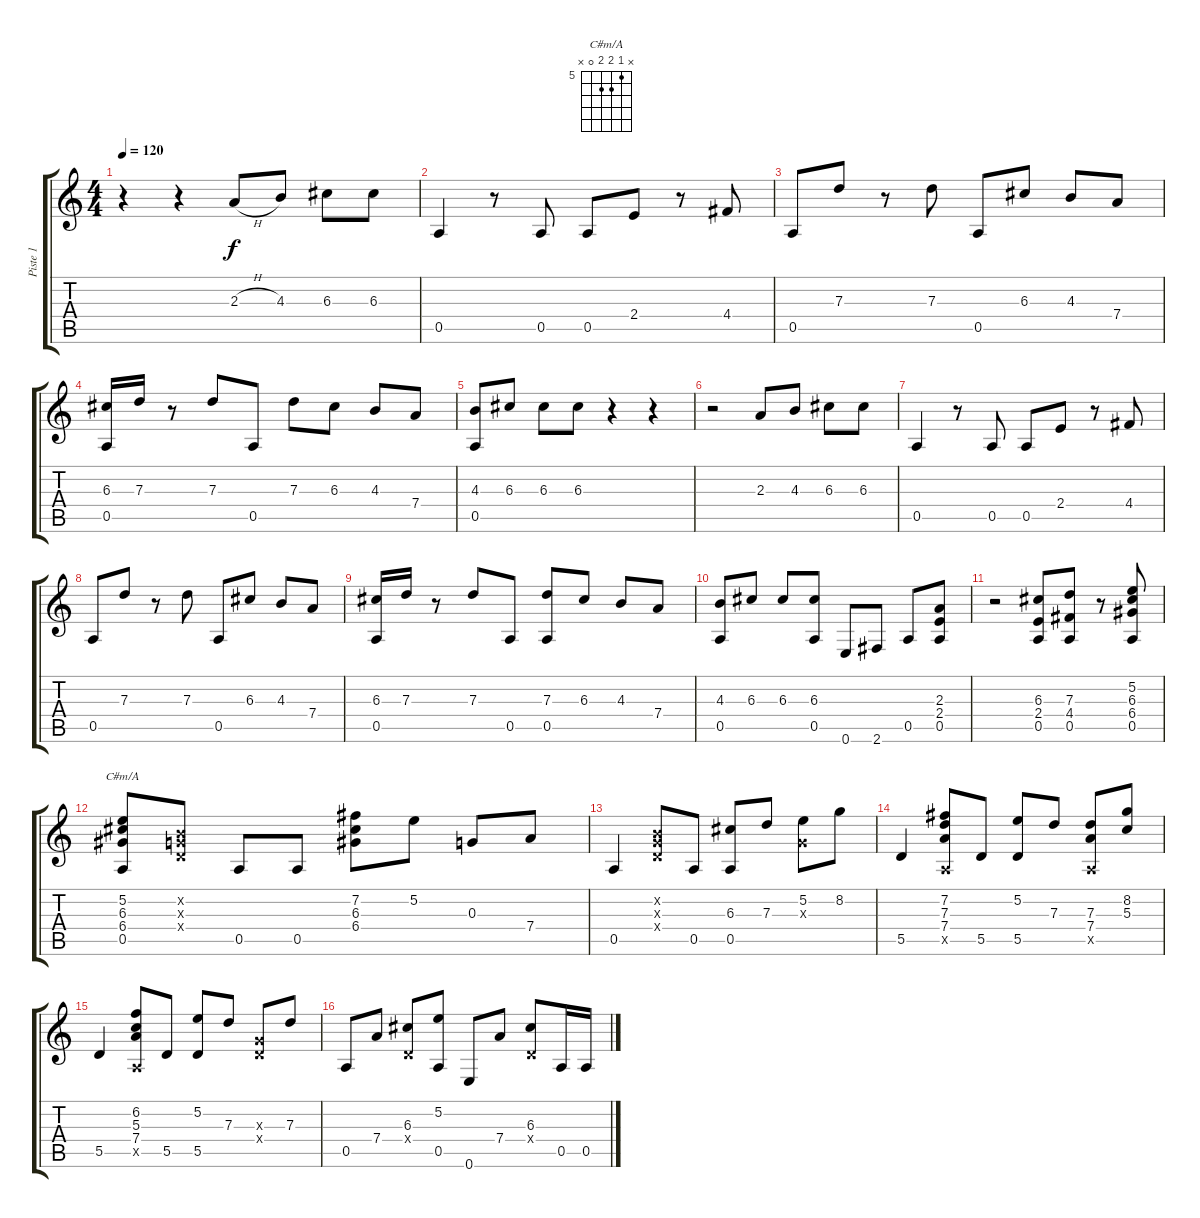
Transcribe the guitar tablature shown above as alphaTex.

\track ("Piste 1" "Piste 1") {instrument acousticguitarnylon}
\staff {score tabs}
\tuning (E4 B3 G3 D3 A2 E2) {hide}
\chord ("C#m/A" x 5 6 6 0 x) {firstfret 5}
\ts (4 4)
\tempo 120
\clef g2
\ks c
r.4{dy f instrument acousticguitarnylon} r.4 2.3{h}.8 4.3.8 6.3.8 6.3.8 |
0.5.4 r.8 0.5.8 0.5.8 2.4.8 r.8 4.4.8 |
0.5.8 7.3.8 r.8 7.3.8 0.5.8 6.3.8 4.3.8 7.4.8 |
(6.3 0.5).16 7.3.16 r.8 7.3.8 0.5.8 7.3.8 6.3.8 4.3.8 7.4.8 |
(4.3 0.5).8 6.3.8 6.3.8 6.3.8 r.4 r.4 |
r.2 2.3.8 4.3.8 6.3.8 6.3.8 |
0.5.4 r.8 0.5.8 0.5.8 2.4.8 r.8 4.4.8 |
0.5.8 7.3.8 r.8 7.3.8 0.5.8 6.3.8 4.3.8 7.4.8 |
(6.3 0.5).16 7.3.16 r.8 7.3.8 0.5.8 (7.3 0.5).8 6.3.8 4.3.8 7.4.8 |
(4.3 0.5).8 6.3.8 6.3.8 (6.3 0.5).8 0.6.8 2.6.8 0.5.8 (2.3 2.4 0.5).8 |
r.2 (6.3 2.4 0.5).8 (7.3 4.4 0.5).8 r.8 (5.2 6.3 6.4 0.5).8 |
(5.2 6.3 6.4 0.5).8{ch "C#m/A"} (0.2{x} 0.3{x} 0.4{x}).8 0.5.8 0.5.8 (7.2 6.3 6.4).8 5.2.8 0.3.8 7.4.8 |
0.5.4 (0.2{x} 0.3{x} 0.4{x}).8 0.5.8 (6.3 0.5).8 7.3.8 (5.2 0.3{x}).8 8.2.8 |
5.5.4 (7.2 7.3 7.4 0.5{x}).8 5.5.8 (5.2 5.5).8 7.3.8 (7.3 7.4 0.5{x}).8 (8.2 5.3).8 |
5.5.4 (6.2 5.3 7.4 0.5{x}).8 5.5.8 (5.2 5.5).8 7.3.8 (0.3{x} 0.4{x}).8 7.3.8 |
0.5.8 7.4.8 (6.3 0.4{x}).8 (5.2 0.5).8 0.6.8 7.4.8 (6.3 0.4{x}).8 0.5.16 0.5.16
